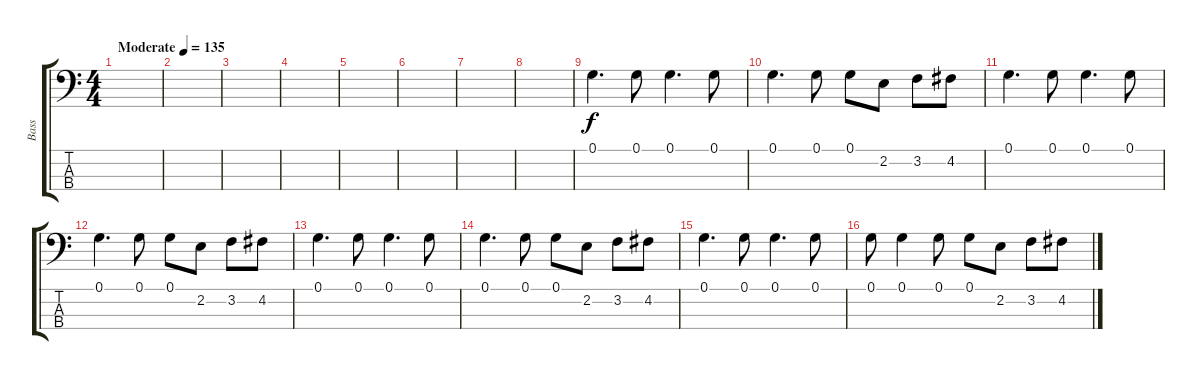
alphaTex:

\track ("Bass" "Bass") {instrument electricbasspick}
\staff {score tabs}
\tuning (G2 D2 A1 E1) {hide}
\ts (4 4)
\tempo (135 "Moderate")
\clef f4
\ks c
|
|
|
|
|
|
|
|
0.1.4{d} 0.1.8 0.1.4{d} 0.1.8 |
0.1.4{d} 0.1.8 0.1.8 2.2.8 3.2.8 4.2.8 |
0.1.4{d} 0.1.8 0.1.4{d} 0.1.8 |
0.1.4{d} 0.1.8 0.1.8 2.2.8 3.2.8 4.2.8 |
0.1.4{d} 0.1.8 0.1.4{d} 0.1.8 |
0.1.4{d} 0.1.8 0.1.8 2.2.8 3.2.8 4.2.8 |
0.1.4{d} 0.1.8 0.1.4{d} 0.1.8 |
0.1.8 0.1.4 0.1.8 0.1.8 2.2.8 3.2.8 4.2.8
